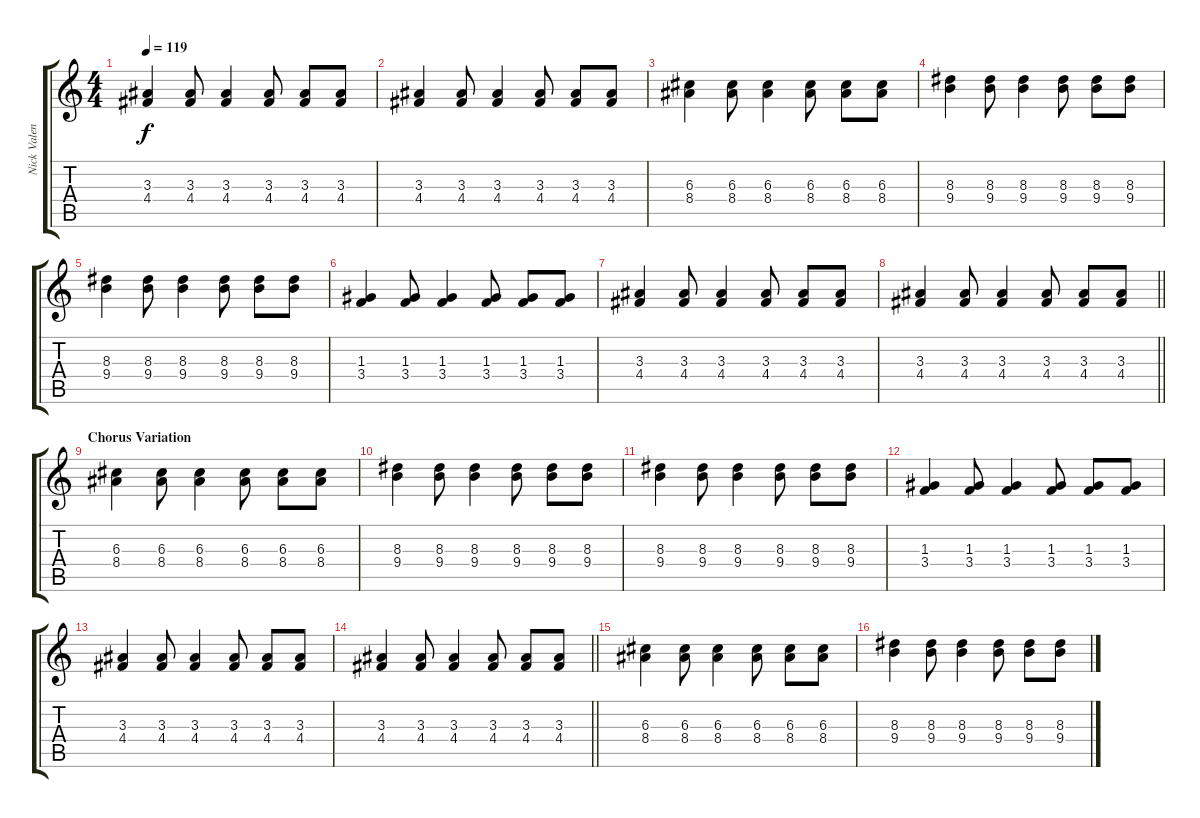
\track ("Nick Valensi" "Nick Valen") {instrument electricguitarclean}
\staff {score tabs}
\tuning (E4 B3 G3 D3 A2 E2) {hide}
\ts (4 4)
\tempo 119
\clef g2
\ks c
(3.3 4.4).4{dy f} (3.3 4.4).8 (3.3 4.4).4 (3.3 4.4).8 (3.3 4.4).8 (3.3 4.4).8 |
(3.3 4.4).4 (3.3 4.4).8 (3.3 4.4).4 (3.3 4.4).8 (3.3 4.4).8 (3.3 4.4).8 |
(6.3 8.4).4 (6.3 8.4).8 (6.3 8.4).4 (6.3 8.4).8 (6.3 8.4).8 (6.3 8.4).8 |
(8.3 9.4).4 (8.3 9.4).8 (8.3 9.4).4 (8.3 9.4).8 (8.3 9.4).8 (8.3 9.4).8 |
(8.3 9.4).4 (8.3 9.4).8 (8.3 9.4).4 (8.3 9.4).8 (8.3 9.4).8 (8.3 9.4).8 |
(1.3 3.4).4 (1.3 3.4).8 (1.3 3.4).4 (1.3 3.4).8 (1.3 3.4).8 (1.3 3.4).8 |
(3.3 4.4).4 (3.3 4.4).8 (3.3 4.4).4 (3.3 4.4).8 (3.3 4.4).8 (3.3 4.4).8 |
\barLineRight lightlight
(3.3 4.4).4 (3.3 4.4).8 (3.3 4.4).4 (3.3 4.4).8 (3.3 4.4).8 (3.3 4.4).8 |
\section ("" "Chorus Variation")
(6.3 8.4).4 (6.3 8.4).8 (6.3 8.4).4 (6.3 8.4).8 (6.3 8.4).8 (6.3 8.4).8 |
(8.3 9.4).4 (8.3 9.4).8 (8.3 9.4).4 (8.3 9.4).8 (8.3 9.4).8 (8.3 9.4).8 |
(8.3 9.4).4 (8.3 9.4).8 (8.3 9.4).4 (8.3 9.4).8 (8.3 9.4).8 (8.3 9.4).8 |
(1.3 3.4).4 (1.3 3.4).8 (1.3 3.4).4 (1.3 3.4).8 (1.3 3.4).8 (1.3 3.4).8 |
(3.3 4.4).4 (3.3 4.4).8 (3.3 4.4).4 (3.3 4.4).8 (3.3 4.4).8 (3.3 4.4).8 |
\barLineRight lightlight
(3.3 4.4).4 (3.3 4.4).8 (3.3 4.4).4 (3.3 4.4).8 (3.3 4.4).8 (3.3 4.4).8 |
(6.3 8.4).4 (6.3 8.4).8 (6.3 8.4).4 (6.3 8.4).8 (6.3 8.4).8 (6.3 8.4).8 |
(8.3 9.4).4 (8.3 9.4).8 (8.3 9.4).4 (8.3 9.4).8 (8.3 9.4).8 (8.3 9.4).8
